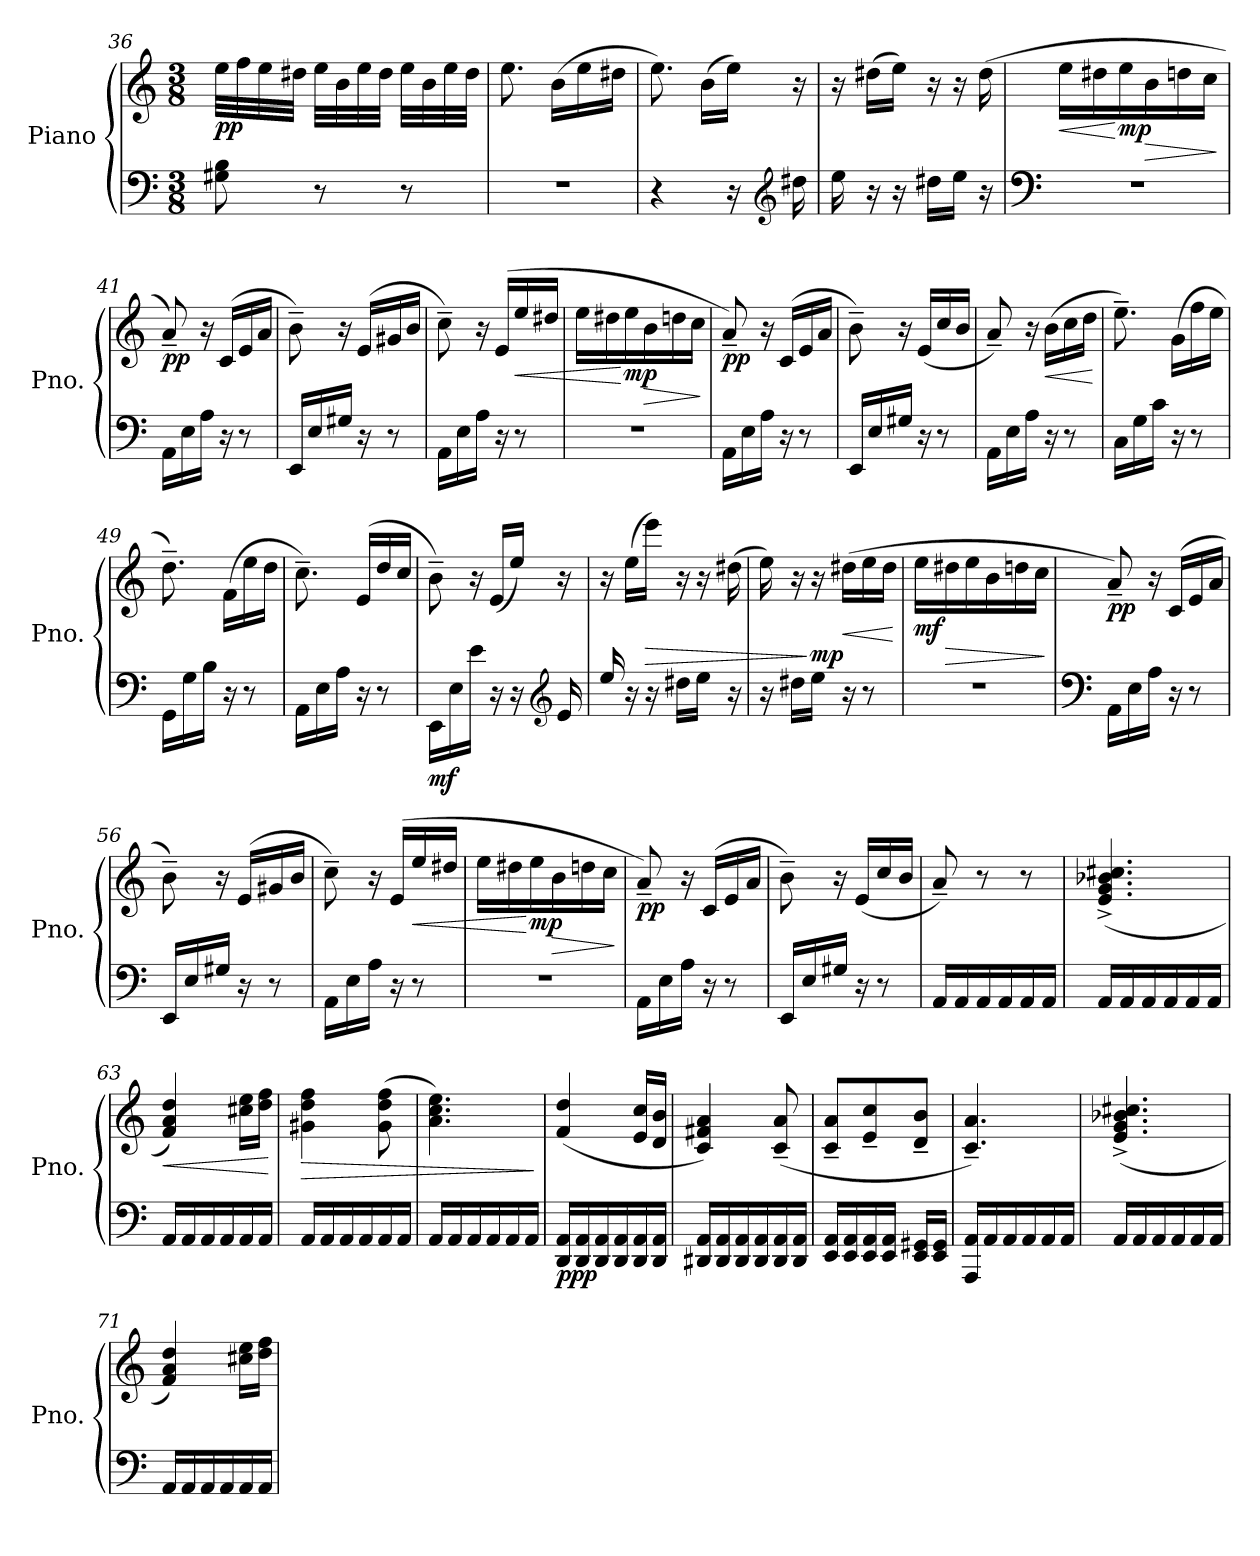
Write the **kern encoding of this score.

**kern	**kern	**dynam
*part1	*part1	*part1
*staff2	*staff1	*staff1/2
*I"Piano	*	*
*I'Pno.	*	*
*clefF4	*clefG2	*
*k[]	*k[]	*
*M3/8	*M3/8	*
=36	=36	=36
!	!	!LO:DY:b
8G#X\ 8B\	32ee\LLL	pp
.	32ff\	.
.	32ee\	.
.	32dd#X\JJJ	.
8r	32ee\LLL	.
.	32b\	.
.	32ee\	.
.	32dd#\JJJ	.
8r	32ee\LLL	.
.	32b\	.
.	32ee\	.
.	32dd#\JJJ	.
=37	=37	=37
4.r	8.ee\	.
.	(>16b\LL	.
.	16ee\	.
.	16dd#X\JJ	.
=38	=38	=38
4r	8.ee\)	.
.	(>16b\LL	.
16r	16ee\JJ)	.
*clefG2	*	*
16dd#X<\	16r	.
=39	=39	=39
16ee<\	16r	.
16r	(>16dd#X\LL	.
16r	16ee\JJ)	.
16dd#X<\LL	16r	.
16ee<\JJ	16r	.
16r	(>16dd#\	.
=40	=40	=40
*clefF4	*	*
!	!	!LO:HP:b
4.r	16ee\LL	<
.	16dd#X\	.
!	!	!LO:DY:n=1:b
.	16ee\	[ mp
!	!	!LO:HP:b
.	16b\	>
.	16ddn\	.
.	16cc\JJ	.
.	.	]
=41	=41	=41
!	!	!LO:DY:b
16AA\LL	8a~/)	pp
16E\	.	.
16A\JJ	16r	.
16r	(<16c/LL	.
8r	16e/	.
.	16a/JJ	.
=42	=42	=42
16EE/LL	8b~\)	.
16E/	.	.
16G#X/JJ	16r	.
16r	(<16e/LL	.
8r	16g#X/	.
.	16b/JJ	.
=43	=43	=43
16AA\LL	8cc~\)	.
16E\	.	.
16A\JJ	16r	.
16r	(>16e/LL	.
!	!	!LO:HP:b
8r	16ee/	<
.	16dd#X/JJ	.
=44	=44	=44
4.r	16ee\LL	.
.	16dd#X\	.
!	!	!LO:DY:n=1:b
.	16ee\	[ mp
!	!	!LO:HP:b
.	16b\	>
.	16ddn\	.
.	16cc\JJ	.
.	.	]
=45	=45	=45
!	!	!LO:DY:b
16AA\LL	8a~/)	pp
16E\	.	.
16A\JJ	16r	.
16r	(<16c/LL	.
8r	16e/	.
.	16a/JJ	.
=46	=46	=46
16EE/LL	8b~\)	.
16E/	.	.
16G#X/JJ	16r	.
16r	(<16e/LL	.
8r	16cc/	.
.	16b/JJ	.
=47	=47	=47
16AA\LL	8a~/)	.
16E\	.	.
16A\JJ	16r	.
!	!	!LO:HP:b
16r	(>16b\LL	<
8r	16cc\	.
.	16dd\JJ	.
.	.	[
=48	=48	=48
!	!	!LO:DY:b=2
!	!	!LO:DY:n=1:b
16C\LL	8.ee~\)	mp mf
16G\	.	.
16c\JJ	.	.
16r	(>16g\LL	.
8r	16ff\	.
.	16ee\JJ	.
=49	=49	=49
16GG\LL	8.dd~\)	.
16G\	.	.
16B\JJ	.	.
16r	(>16f\LL	.
8r	16ee\	.
.	16dd\JJ	.
=50	=50	=50
16AA\LL	8.cc~\)	.
16E\	.	.
16A\JJ	.	.
16r	(<16e/LL	.
8r	16dd/	.
.	16cc/JJ	.
=51	=51	=51
!	!	!LO:DY:b=2
16EE\LL	8b~\)	mf
16E\	.	.
16e\JJ	16r	.
16r	(<16e/LL	.
16r	16ee/JJ)	.
*clefG2	*	*
16e/	16r	.
=52	=52	=52
16ee/	16r	.
16r	(>16ee\LL	.
!	!	!LO:HP:b
16r	16eee\JJ)	>
16dd#X\LL	16r	.
16ee\JJ	16r	.
16r	(>16dd#X\	.
=53	=53	=53
16r	16ee\)	.
16dd#X\LL	16r	.
!	!	!LO:DY:n=1:b
16ee\JJ	16r	] mp
!	!	!LO:HP:b
16r	(>16dd#X\LL	<
8r	16ee\	.
.	16dd#\JJ	.
.	.	[
=54	=54	=54
!	!	!LO:DY:b
4.r	16ee\LL	mf
!	!	!LO:HP:b
.	16dd#X\	>
.	16ee\	.
.	16b\	.
.	16ddn\	.
.	16cc\JJ	.
.	.	]
=55	=55	=55
*clefF4	*	*
!	!	!LO:DY:b
16AA\LL	8a~/)	pp
16E\	.	.
16A\JJ	16r	.
16r	(<16c/LL	.
8r	16e/	.
.	16a/JJ	.
=56	=56	=56
16EE/LL	8b~\)	.
16E/	.	.
16G#X/JJ	16r	.
16r	(<16e/LL	.
8r	16g#X/	.
.	16b/JJ	.
=57	=57	=57
16AA\LL	8cc~\)	.
16E\	.	.
16A\JJ	16r	.
16r	(>16e/LL	.
!	!	!LO:HP:b
8r	16ee/	<
.	16dd#X/JJ	.
=58	=58	=58
4.r	16ee\LL	.
.	16dd#X\	.
!	!	!LO:DY:n=1:b
.	16ee\	[ mp
!	!	!LO:HP:b
.	16b\	>
.	16ddn\	.
.	16cc\JJ	.
.	.	]
=59	=59	=59
!	!	!LO:DY:b
16AA\LL	8a~/)	pp
16E\	.	.
16A\JJ	16r	.
16r	(<16c/LL	.
8r	16e/	.
.	16a/JJ	.
=60	=60	=60
16EE/LL	8b~\)	.
16E/	.	.
16G#X/JJ	16r	.
16r	(<16e/LL	.
8r	16cc/	.
.	16b/JJ	.
=61	=61	=61
16AA</LL	8a~/)	.
16AA</	.	.
16AA</	8r	.
16AA</	.	.
16AA</	8r	.
16AA</JJ	.	.
=62	=62	=62
16AA/LL	(<4.e/^ 4.g/^ 4.b-X/^ 4.cc#X/^	.
16AA/	.	.
16AA/	.	.
16AA/	.	.
16AA/	.	.
16AA/JJ	.	.
=63	=63	=63
!	!	!LO:HP:b
16AA/LL	4f/ 4a/ 4dd/)	<
16AA/	.	.
16AA/	.	.
16AA/	.	.
16AA/	16cc#X\ 16ee\LL	.
16AA/JJ	16dd\ 16ff\JJ	.
.	.	[
=64	=64	=64
!	!	!LO:HP:b
!	!	!LO:DY:n=1:b=2
!	!	!LO:DY:n=2:b
16AA/LL	4g#X\ 4dd\ 4ff\	> mp mf
16AA/	.	.
16AA/	.	.
16AA/	.	.
16AA/	(>8g#\ 8dd\ 8ff\	.
16AA/JJ	.	.
=65	=65	=65
16AA/LL	4.a\ 4.cc\ 4.ee\)	.
16AA/	.	.
16AA/	.	.
16AA/	.	.
16AA/	.	.
16AA/JJ	.	.
.	.	]
=66	=66	=66
!	!	!LO:DY:b=2
!	!	!LO:DY:n=1:b
16DD/ 16AA/LL	(<4f/ 4dd/	pp p
16DD/ 16AA/	.	.
16DD/ 16AA/	.	.
16DD/ 16AA/	.	.
16DD/ 16AA/	16e/ 16cc/LL	.
16DD/ 16AA/JJ	16d/ 16b/JJ	.
=67	=67	=67
16DD#X/ 16AA/LL	4c/ 4f#X/ 4a/)	.
16DD#/ 16AA/	.	.
16DD#/ 16AA/	.	.
16DD#/ 16AA/	.	.
16DD#/ 16AA/	(<8c/~ 8a/~	.
16DD#/ 16AA/JJ	.	.
=68	=68	=68
16EE/ 16AA/LL	8c/~ 8a/~L	.
16EE/ 16AA/	.	.
16EE/ 16AA/	8e/~ 8cc/~	.
16EE/ 16AA/JJ	.	.
16EE/ 16GG#X/LL	8d/~ 8b/~J	.
16EE/ 16GG#/JJ	.	.
=69	=69	=69
16AAA/ 16AA/LL	4.c/~ 4.a/~)	.
16AA/	.	.
16AA/	.	.
16AA/	.	.
16AA/	.	.
16AA/JJ	.	.
=70	=70	=70
16AA/LL	(<4.e/^ 4.g/^ 4.b-X/^ 4.cc#X/^	.
16AA/	.	.
16AA/	.	.
16AA/	.	.
16AA/	.	.
16AA/JJ	.	.
=71	=71	=71
16AA/LL	4f/ 4a/ 4dd/)	.
16AA/	.	.
16AA/	.	.
16AA/	.	.
16AA/	16cc#X\ 16ee\LL	.
16AA/JJ	16dd\ 16ff\JJ	.
=	=	=
*-	*-	*-
